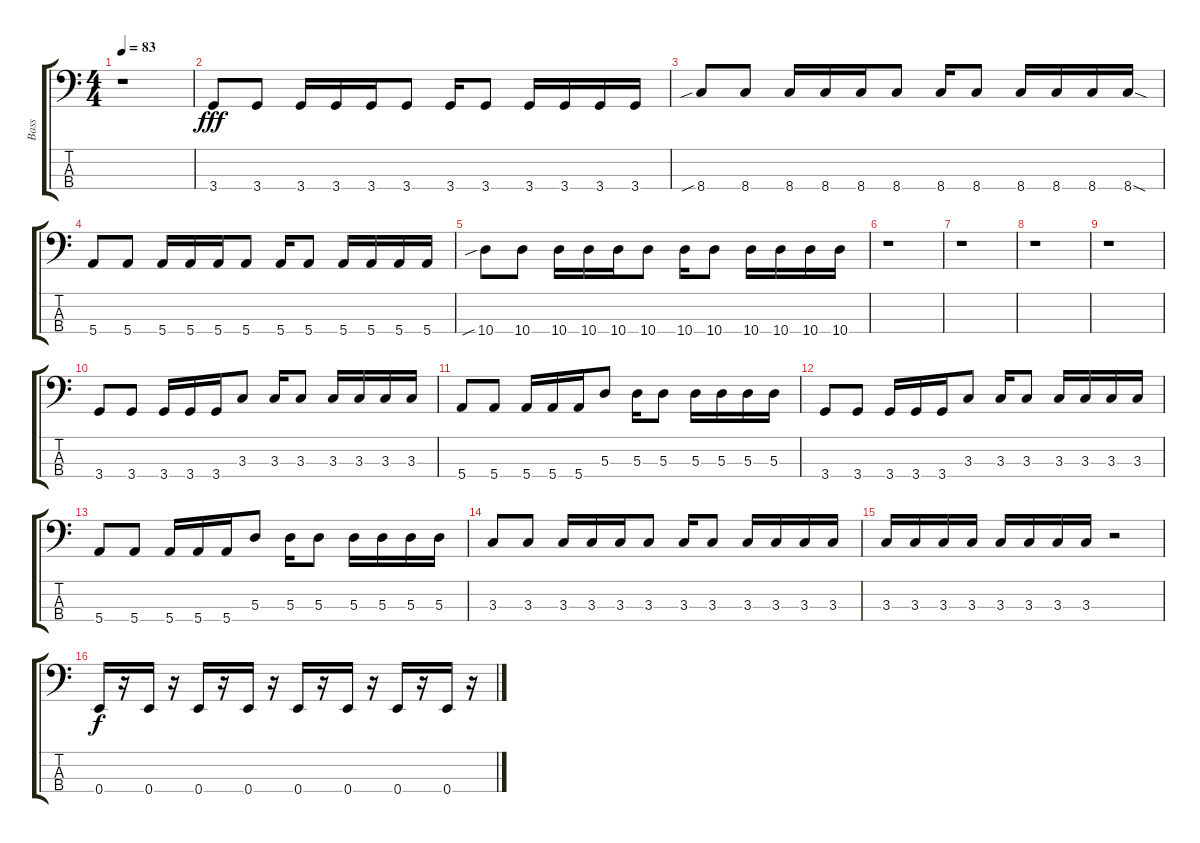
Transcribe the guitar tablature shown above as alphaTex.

\track ("Bass" "Bass") {instrument electricbasspick}
\staff {score tabs}
\tuning (G2 D2 A1 E1) {hide}
\ts (4 4)
\tempo 83
\clef f4
\ks c
r.1{dy fff instrument electricbasspick} |
3.4.8 3.4.8 3.4.16 3.4.16 3.4.16 3.4.8 3.4.16 3.4.8 3.4.16 3.4.16 3.4.16 3.4.16 |
8.4{sib}.8 8.4.8 8.4.16 8.4.16 8.4.16 8.4.8 8.4.16 8.4.8 8.4.16 8.4.16 8.4.16 8.4{sod}.16 |
5.4.8 5.4.8 5.4.16 5.4.16 5.4.16 5.4.8 5.4.16 5.4.8 5.4.16 5.4.16 5.4.16 5.4.16 |
10.4{sib}.8 10.4.8 10.4.16 10.4.16 10.4.16 10.4.8 10.4.16 10.4.8 10.4.16 10.4.16 10.4.16 10.4.16 |
r.1 |
r.1 |
r.1 |
r.1 |
3.4.8 3.4.8 3.4.16 3.4.16 3.4.16 3.3.8 3.3.16 3.3.8 3.3.16 3.3.16 3.3.16 3.3.16 |
5.4.8 5.4.8 5.4.16 5.4.16 5.4.16 5.3.8 5.3.16 5.3.8 5.3.16 5.3.16 5.3.16 5.3.16 |
3.4.8 3.4.8 3.4.16 3.4.16 3.4.16 3.3.8 3.3.16 3.3.8 3.3.16 3.3.16 3.3.16 3.3.16 |
5.4.8 5.4.8 5.4.16 5.4.16 5.4.16 5.3.8 5.3.16 5.3.8 5.3.16 5.3.16 5.3.16 5.3.16 |
3.3.8 3.3.8 3.3.16 3.3.16 3.3.16 3.3.8 3.3.16 3.3.8 3.3.16 3.3.16 3.3.16 3.3.16 |
3.3.16 3.3.16 3.3.16 3.3.16 3.3.16 3.3.16 3.3.16 3.3.16 r.2 |
0.4.16{dy f} r.16 0.4.16 r.16 0.4.16 r.16 0.4.16 r.16 0.4.16 r.16 0.4.16 r.16 0.4.16 r.16 0.4.16 r.16
